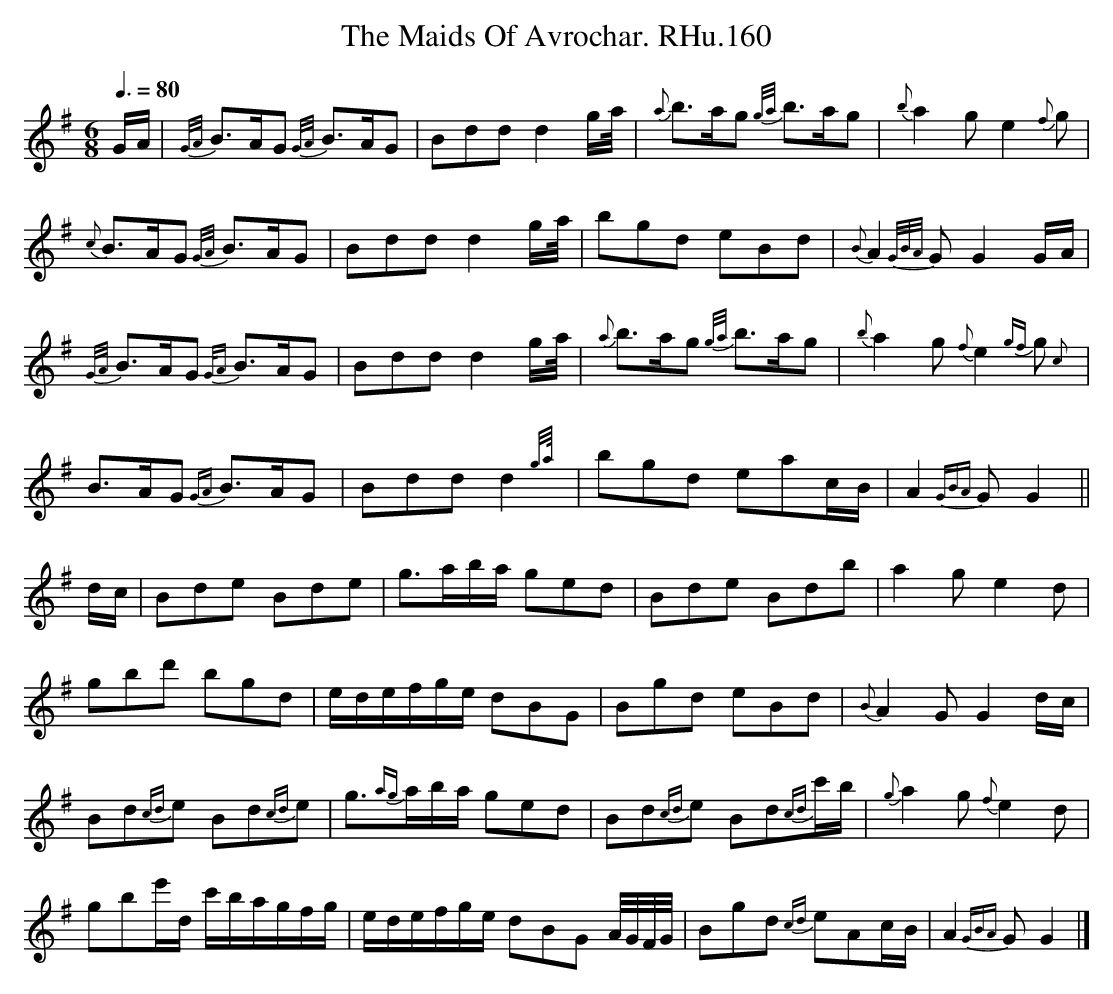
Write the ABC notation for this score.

X:1
T:Maids Of Avrochar. RHu.160, The
M:6/8
L:1/8
Q:3/8=80
K:G
G/A/|{G/A/}B>AG {G/A/}B>AG|Bdd d2 g/a/4|\
{a}b>ag {g/a/}b>ag|{b}a2ge2{f}g|
{c}B>AG {G/A/}B>AG|Bdd d2g/a/4|\
bgd eBd|{B}A2{G/B/A/}G  G2 G/A/|
{G/A/}B>AG {G/A}B>AG|Bdd d2 g/a/4|\
{a}b>ag {g/a/}b>ag|{b}a2g {f}e2{gf}g{c}|
B>AG {GA}B>AG|Bdd d2{g/a/4}|\
bgd eac/B/|A2{GBA}G G2||
d/c/|Bde Bde|g>ab/a/ ged|\
Bde Bdb|a2g e2d|
gbd' bgd|e/d/e/f/g/e/ dBG|\
Bgd eBd|{B}A2GG2d/c/|
Bd{cd}e Bd{cd}e|g>{ag}ab/a/ ged|\
Bd{cd}e Bd{cd}c'/b/|{g}a2 g {f}e2d|
gbe'/d/' c'/b/a/g/f/g/|e/d/e/f/g/e/ dBG A/4G/4F/4G/4|\
Bgd {cd}eAc/B/|A2{GBA}GG2|]
